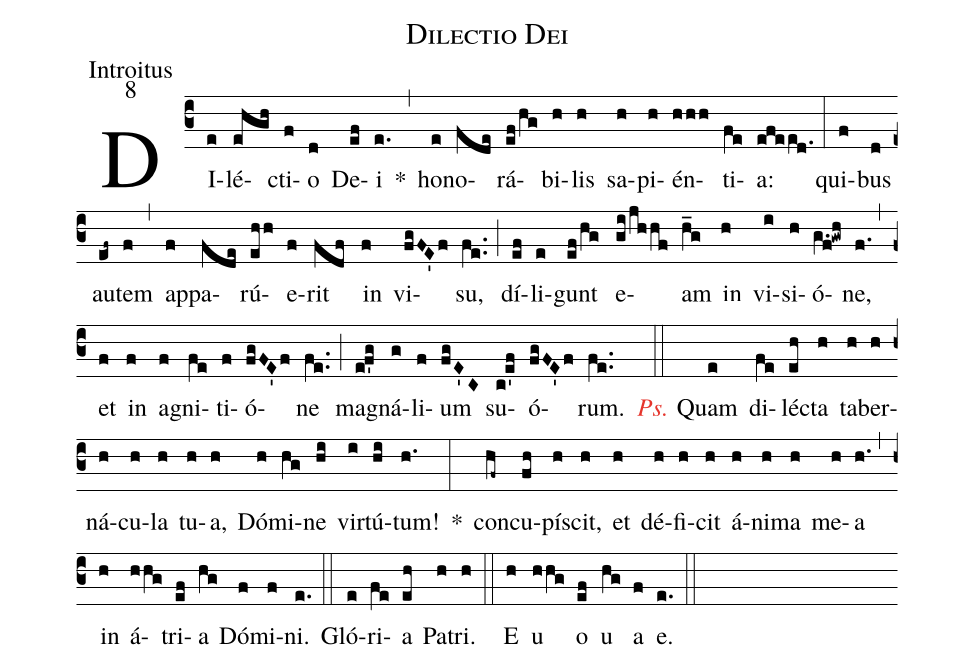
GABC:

name:Dilectio Dei;
office-part:Introitus;
mode:8;
%%
(c3) DI(e)lé(ehgh)cti(f)o(d) De(ef)i(e.) *(,)
ho(e)no(fde)rá(ef!/hg)bi(h)lis(h) sa(h)pi(h)én(hhh)ti(fe)a:(efeed.) (:)

qui(f)bus(d) au(ef~)tem(f) (,)
ap(f)pa(fde)rú(ehh)e(f)rit(fdf) in(f) vi(fgFE'f)su,(fe..) (;)
dí(ef)li(e)gunt(ef!/hg) e(gi!/jhhf)am(h_g) in(h) vi(i)si(h)ó(g.f!gwh)ne,(f.) (,)
et(f) in(f) a(f)gni(fe)ti(f)ó(fgFE'f)ne(fe..) (;)
ma(e!f'g)gná(g)li(f)um(fgE'C) su(c!e'f)ó(fgFE'f)rum.(fe..) (::)

<c><i>Ps.</i></c>
Quam(e) di(fe)lé(eh)cta(h) ta(h)ber(h)ná(h)cu(h)la(h) tu(h)a,(h) Dó(h)mi(hg)ne(hi) vir(i)tú(hi)tum!(h.) *(:)
con(hf~)cu(fh)pí(h)scit,(h) et(h) dé(h)fi(h)cit(h) á(h)ni(h)ma(h) me(h)a(h.) (,)
in(h) á(hhg)tri(ef)a(hg) Dó(f)mi(f)ni.(e.) (::)

Gló(e)ri(fe)a(eh) Pa(h)tri.(h) (::) <eu>E(h) u(hhg) o(ef) u(hg) a(f) </eu>e.(e.) (::)
